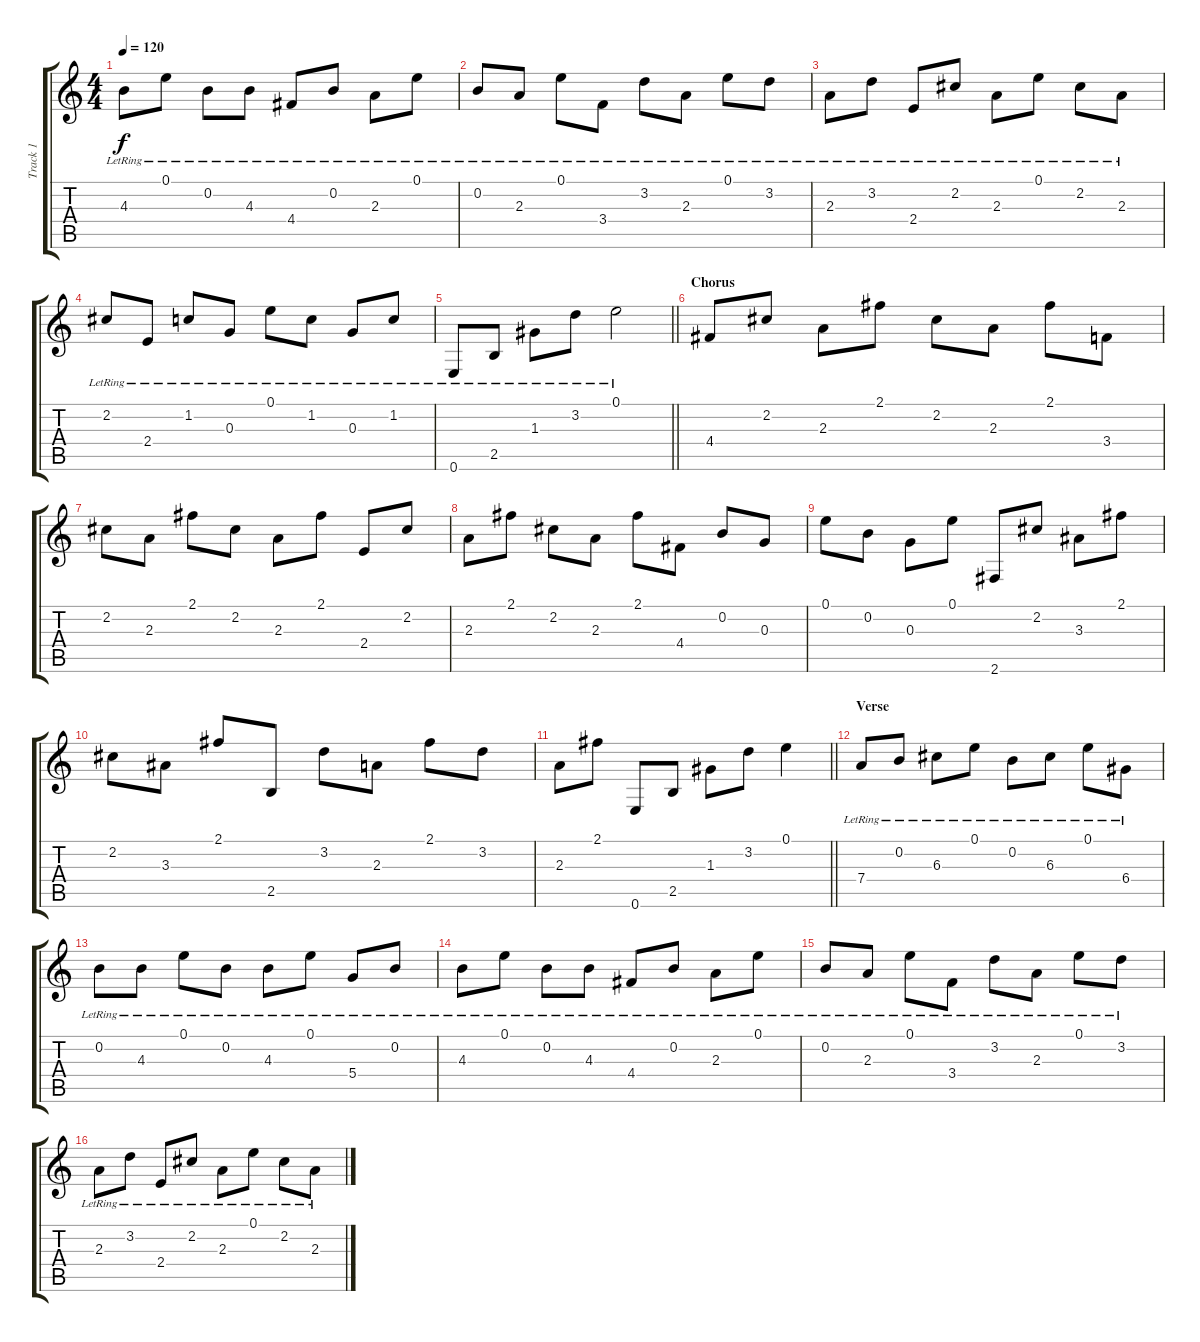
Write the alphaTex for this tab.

\track ("Track 1" "Track 1") {instrument acousticguitarsteel}
\staff {score tabs}
\tuning (E4 B3 G3 D3 A2 E2) {hide}
\ts (4 4)
\tempo 120
\clef g2
\ks c
4.3{lr}.8{dy f} 0.1{lr}.8 0.2{lr}.8 4.3{lr}.8 4.4{lr}.8 0.2{lr}.8 2.3{lr}.8 0.1{lr}.8 |
0.2{lr}.8 2.3{lr}.8 0.1{lr}.8 3.4{lr}.8 3.2{lr}.8 2.3{lr}.8 0.1{lr}.8 3.2{lr}.8 |
2.3{lr}.8 3.2{lr}.8 2.4{lr}.8 2.2{lr}.8 2.3{lr}.8 0.1{lr}.8 2.2{lr}.8 2.3{lr}.8 |
2.2{lr}.8 2.4{lr}.8 1.2{lr}.8 0.3{lr}.8 0.1{lr}.8 1.2{lr}.8 0.3{lr}.8 1.2{lr}.8 |
\barLineRight lightlight
0.6{lr}.8 2.5{lr}.8 1.3{lr}.8 3.2{lr}.8 0.1{lr}.2 |
\section ("" "Chorus")
4.4.8 2.2.8 2.3.8 2.1.8 2.2.8 2.3.8 2.1.8 3.4.8 |
2.2.8 2.3.8 2.1.8 2.2.8 2.3.8 2.1.8 2.4.8 2.2.8 |
2.3.8 2.1.8 2.2.8 2.3.8 2.1.8 4.4.8 0.2.8 0.3.8 |
0.1.8 0.2.8 0.3.8 0.1.8 2.6.8 2.2.8 3.3.8 2.1.8 |
2.2.8 3.3.8 2.1.8 2.5.8 3.2.8 2.3.8 2.1.8 3.2.8 |
\barLineRight lightlight
2.3.8 2.1.8 0.6.8 2.5.8 1.3.8 3.2.8 0.1.4 |
\section ("" "Verse")
7.4{lr}.8 0.2{lr}.8 6.3{lr}.8 0.1{lr}.8 0.2{lr}.8 6.3{lr}.8 0.1{lr}.8 6.4{lr}.8 |
0.2{lr}.8 4.3{lr}.8 0.1{lr}.8 0.2{lr}.8 4.3{lr}.8 0.1{lr}.8 5.4{lr}.8 0.2{lr}.8 |
4.3{lr}.8 0.1{lr}.8 0.2{lr}.8 4.3{lr}.8 4.4{lr}.8 0.2{lr}.8 2.3{lr}.8 0.1{lr}.8 |
0.2{lr}.8 2.3{lr}.8 0.1{lr}.8 3.4{lr}.8 3.2{lr}.8 2.3{lr}.8 0.1{lr}.8 3.2{lr}.8 |
2.3{lr}.8 3.2{lr}.8 2.4{lr}.8 2.2{lr}.8 2.3{lr}.8 0.1{lr}.8 2.2{lr}.8 2.3{lr}.8
